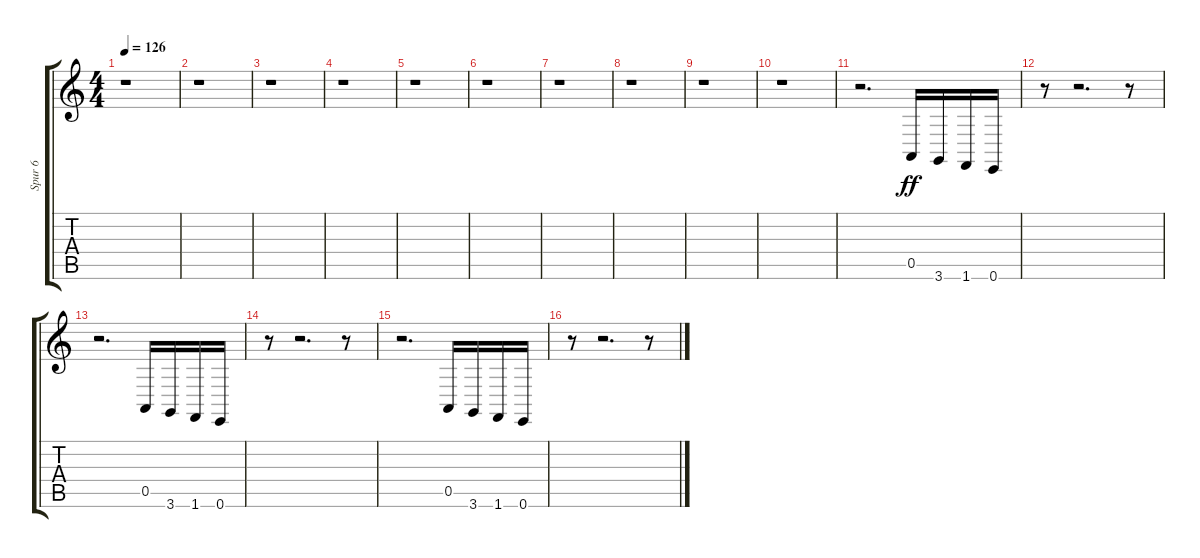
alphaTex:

\track ("Spur 6" "Spur 6") {instrument baritonesax}
\staff {score tabs}
\tuning (E4 B3 G3 D3 A2 E2) {hide}
\ts (4 4)
\tempo 126
\clef g2
\ks c
r.1{dy ff} |
r.1 |
r.1 |
r.1 |
r.1 |
r.1 |
r.1 |
r.1 |
r.1 |
r.1 |
r.2{d} 0.5.16 3.6.16 1.6.16 0.6.16 |
r.8 r.2{d} r.8 |
r.2{d} 0.5.16 3.6.16 1.6.16 0.6.16 |
r.8 r.2{d} r.8 |
r.2{d} 0.5.16 3.6.16 1.6.16 0.6.16 |
r.8 r.2{d} r.8
